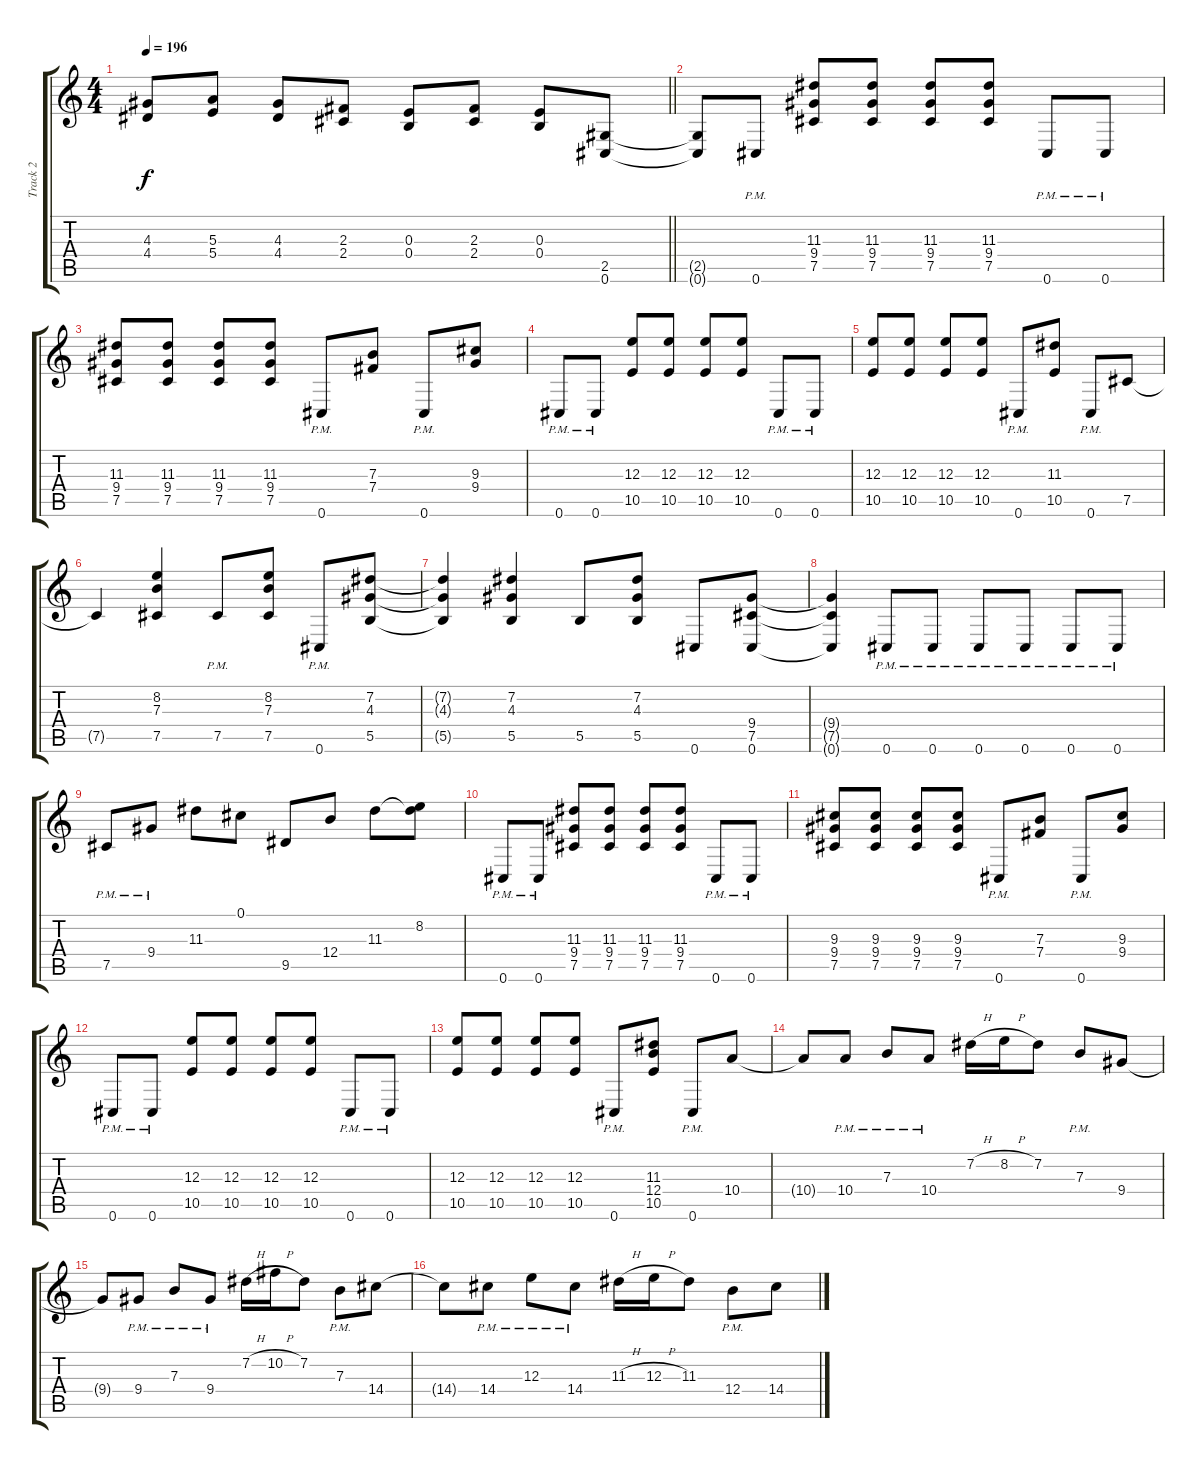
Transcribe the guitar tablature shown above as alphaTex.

\track ("Track 2" "Track 2") {instrument distortionguitar}
\staff {score tabs}
\tuning (Db4 Ab3 E3 B2 Gb2 Db2) {hide}
\ts (4 4)
\tempo 196
\clef g2
\barLineRight lightlight
\ks c
(4.3{t} 4.4{t}).8{dy f} (5.3 5.4).8 (4.3 4.4).8 (2.3 2.4).8 (0.3 0.4).8 (2.3 2.4).8 (0.3 0.4).8 (2.5 0.6).8 |
(2.5{t} 0.6{t}).8 0.6{pm}.8 (11.3 9.4 7.5).8 (11.3 9.4 7.5).8 (11.3 9.4 7.5).8 (11.3 9.4 7.5).8 0.6{pm}.8 0.6{pm}.8 |
(11.3 9.4 7.5).8 (11.3 9.4 7.5).8 (11.3 9.4 7.5).8 (11.3 9.4 7.5).8 0.6{pm}.8 (7.3 7.4).8 0.6{pm}.8 (9.3 9.4).8 |
0.6{pm}.8 0.6{pm}.8 (12.3 10.5).8 (12.3 10.5).8 (12.3 10.5).8 (12.3 10.5).8 0.6{pm}.8 0.6{pm}.8 |
(12.3 10.5).8 (12.3 10.5).8 (12.3 10.5).8 (12.3 10.5).8 0.6{pm}.8 (11.3 10.5).8 0.6{pm}.8 7.5.8 |
7.5{t}.4 (8.2 7.3 7.5).4 7.5{pm}.8 (8.2 7.3 7.5).8 0.6{pm}.8 (7.2 4.3 5.5).8 |
(7.2{t} 4.3{t} 5.5{t}).4 (7.2 4.3 5.5).4 5.5.8 (7.2 4.3 5.5).8 0.6.8 (9.4 7.5 0.6).8 |
(9.4{t} 7.5{t} 0.6{t}).4 0.6{pm}.8 0.6{pm}.8 0.6{pm}.8 0.6{pm}.8 0.6{pm}.8 0.6{pm}.8 |
7.5{pm}.8 9.4{pm}.8 11.3.8 0.1.8 9.5.8 12.4.8 11.3.8 (8.2 11.3{t}).8 |
0.6{pm}.8 0.6{pm}.8 (11.3 9.4 7.5).8 (11.3 9.4 7.5).8 (11.3 9.4 7.5).8 (11.3 9.4 7.5).8 0.6{pm}.8 0.6{pm}.8 |
(9.3 9.4 7.5).8 (9.3 9.4 7.5).8 (9.3 9.4 7.5).8 (9.3 9.4 7.5).8 0.6{pm}.8 (7.3 7.4).8 0.6{pm}.8 (9.3 9.4).8 |
0.6{pm}.8 0.6{pm}.8 (12.3 10.5).8 (12.3 10.5).8 (12.3 10.5).8 (12.3 10.5).8 0.6{pm}.8 0.6{pm}.8 |
(12.3 10.5).8 (12.3 10.5).8 (12.3 10.5).8 (12.3 10.5).8 0.6{pm}.8 (11.3 12.4 10.5).8 0.6{pm}.8 10.4.8 |
10.4{t}.8 10.4{pm}.8 7.3{pm}.8 10.4{pm}.8 7.2{h}.16 8.2{h}.16 7.2.8 7.3{pm}.8 9.4.8 |
9.4{t}.8 9.4{pm}.8 7.3{pm}.8 9.4{pm}.8 7.2{h}.16 10.2{h}.16 7.2.8 7.3{pm}.8 14.4.8 |
14.4{t}.8 14.4{pm}.8 12.3{pm}.8 14.4{pm}.8 11.3{h}.16 12.3{h}.16 11.3.8 12.4{pm}.8 14.4.8
